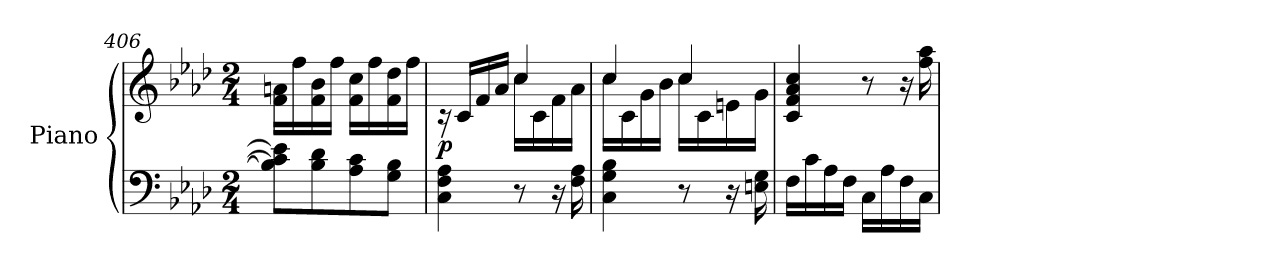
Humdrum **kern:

**kern	**kern	**dynam
*part1	*part1	*part1
*staff2	*staff1	*staff1/2
*I"Piano	*	*
*I'Pno.	*	*
*clefF4	*clefG2	*
*k[b-e-a-d-]	*k[b-e-a-d-]	*
*M2/4	*M2/4	*
=406	=406	=406
8B-\] 8c\] 8e-\]L	16f\ 16an\LL	.
.	16ff\	.
8B-\ 8d-\	16f\ 16b-\	.
.	16ff\JJ	.
8A-\ 8c\	16f\ 16cc\LL	.
.	16ff\	.
8G\ 8B-\J	16f\ 16dd-\	.
.	16ff\JJ	.
=407	=407	=407
*	*^	*
!	!	!	!LO:DY:b
4C\ 4F\ 4A-\	16rc	4ryy	p
.	16c/LL	.	.
.	16f/	.	.
.	16a-/JJ	.	.
8r	4cc/	16cc\LL	.
.	.	16c\	.
16r	.	16f\	.
16F\ 16A-\	.	16a-\JJ	.
=408	=408	=408	=408
4C\ 4G\ 4B-\	4cc/	16cc\LL	.
.	.	16c\	.
.	.	16g\	.
.	.	16b-\JJ	.
8r	4cc/	16cc\LL	.
.	.	16c\	.
16r	.	16en\	.
16En\ 16G\	.	16g\JJ	.
*	*v	*v	*
=409	=409	=409
16F\LL	4c/ 4f/ 4a-/ 4cc/	.
16c\	.	.
16A-\	.	.
16F\JJ	.	.
16C\LL	8r	.
16A-\	.	.
16F\	16r	.
16C\JJ	16ff\ 16aa-\	.
=	=	=
*-	*-	*-
